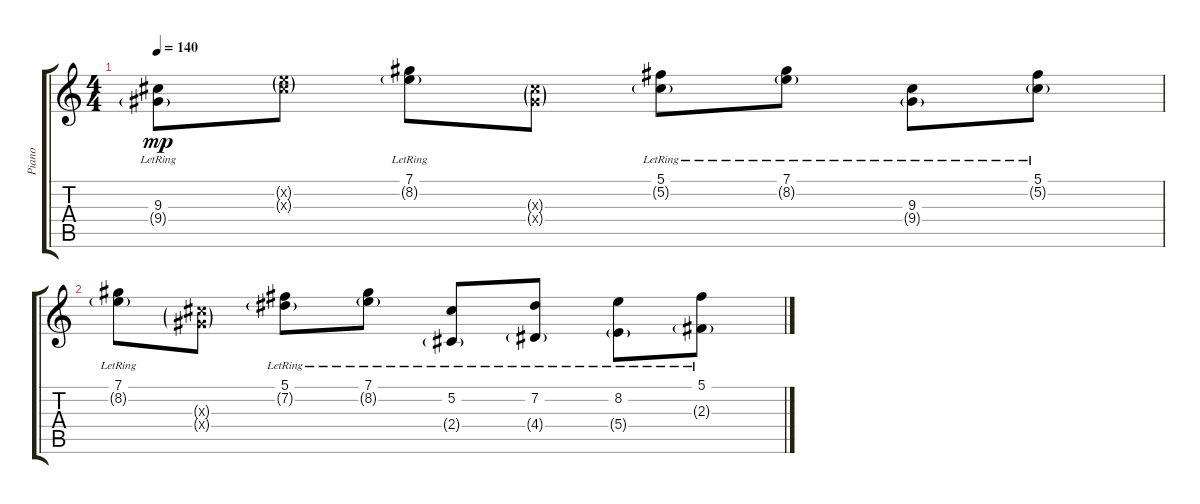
\track ("Piano" "Piano") {instrument acousticgrandpiano}
\staff {score tabs}
\tuning (Db5 Ab4 E4 B3 Gb3 Db3) {hide}
\ts (4 4)
\tempo 140
\clef g2
\ks c
(9.3{lr} 9.4{g lr}).8{dy mp} (8.2{g x} 9.3{g x}).8 (7.1{lr} 8.2{g lr}).8 (9.3{g x} 9.4{g x}).8 (5.1{lr} 5.2{g lr}).8 (7.1{lr} 8.2{g lr}).8 (9.3{lr} 9.4{g lr}).8 (5.1{lr} 5.2{g lr}).8 |
(7.1{lr} 8.2{g lr}).8 (9.3{g x} 9.4{g x}).8 (5.1{lr} 7.2{g lr}).8 (7.1{lr} 8.2{g lr}).8 (5.2{lr} 2.4{g lr}).8 (7.2{lr} 4.4{g lr}).8 (8.2{lr} 5.4{g lr}).8 (5.1{lr} 2.3{g lr}).8
